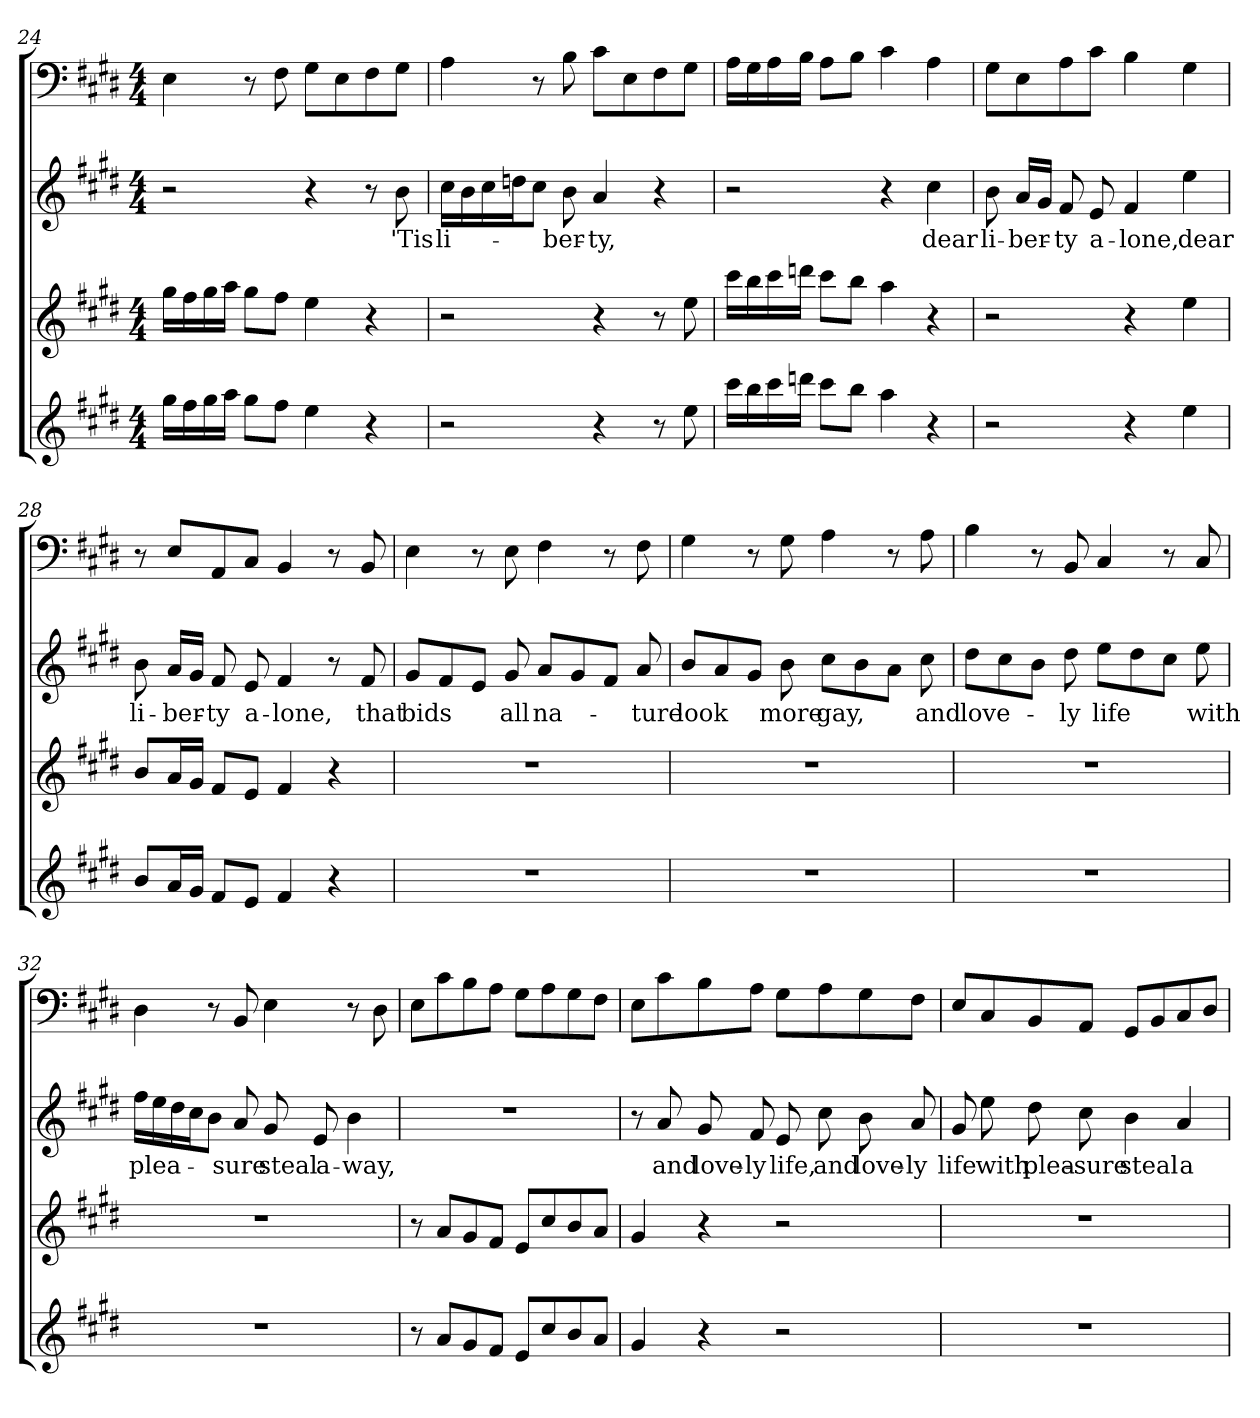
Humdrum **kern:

**kern	**kern	**kern	**text	**kern
*part4	*part3	*part2	*part2	*part1
*staff4	*staff3	*staff2	*staff2	*staff1
*clefG2	*clefG2	*clefG2	*	*clefF4
*k[f#c#g#d#]	*k[f#c#g#d#]	*k[f#c#g#d#]	*	*k[f#c#g#d#]
*E:	*E:	*E:	*	*E:
*M4/4	*M4/4	*M4/4	*	*M4/4
=24	=24	=24	=24	=24
16gg#\LL	16gg#\LL	2r	.	4E\
16ff#\	16ff#\	.	.	.
16gg#\	16gg#\	.	.	.
16aa\JJ	16aa\JJ	.	.	.
8gg#\L	8gg#\L	.	.	8r
8ff#\J	8ff#\J	.	.	8F#\
4ee\	4ee\	4r	.	8G#\L
.	.	.	.	8E\
4r	4r	8r	.	8F#\
.	.	8b\	'Tis	8G#\J
=25	=25	=25	=25	=25
2r	2r	16cc#\LL	li-	4A\
.	.	16b\	.	.
.	.	16cc#\	.	.
.	.	16ddn\J	.	.
.	.	8cc#\J	.	8r
.	.	8b\	-ber-	8B\
4r	4r	4a/	-ty,	8c#\L
.	.	.	.	8E\
8r	8r	4r	.	8F#\
8ee\	8ee\	.	.	8G#\J
=26	=26	=26	=26	=26
16ccc#\LL	16ccc#\LL	2r	.	16A\LL
16bb\	16bb\	.	.	16G#\
16ccc#\	16ccc#\	.	.	16A\
16dddn\JJ	16dddn\JJ	.	.	16B\JJ
8ccc#\L	8ccc#\L	.	.	8A\L
8bb\J	8bb\J	.	.	8B\J
4aa\	4aa\	4r	.	4c#\
4r	4r	4cc#\	dear	4A\
=27	=27	=27	=27	=27
2r	2r	8b\	li-	8G#\L
.	.	16a/LL	-ber-	8E\
.	.	16g#/JJ	.	.
.	.	8f#/	-ty	8A\
.	.	8e/	a-	8c#\J
4r	4r	4f#/	-lone,	4B\
4ee\	4ee\	4ee\	dear	4G#\
=28	=28	=28	=28	=28
8b/L	8b/L	8b\	li-	8r
16a/L	16a/L	16a/LL	-ber-	8E/L
16g#/JJ	16g#/JJ	16g#/JJ	.	.
8f#/L	8f#/L	8f#/	-ty	8AA/
8e/J	8e/J	8e/	a-	8C#/J
4f#/	4f#/	4f#/	-lone,	4BB/
4r	4r	8r	.	8r
.	.	8f#/	that	8BB/
=29	=29	=29	=29	=29
1r	1r	8g#/L	bids	4E\
.	.	8f#/	.	.
.	.	8e/J	.	8r
.	.	8g#/	all	8E\
.	.	8a/L	na-	4F#\
.	.	8g#/	.	.
.	.	8f#/J	.	8r
.	.	8a/	-ture	8F#\
=30	=30	=30	=30	=30
1r	1r	8b/L	look	4G#\
.	.	8a/	.	.
.	.	8g#/J	.	8r
.	.	8b\	more	8G#\
.	.	8cc#\L	gay,	4A\
.	.	8b\	.	.
.	.	8a\J	.	8r
.	.	8cc#\	and	8A\
=31	=31	=31	=31	=31
1r	1r	8dd#\L	love-	4B\
.	.	8cc#\	.	.
.	.	8b\J	.	8r
.	.	8dd#\	-ly	8BB/
.	.	8ee\L	life	4C#/
.	.	8dd#\	.	.
.	.	8cc#\J	.	8r
.	.	8ee\	with	8C#/
=32	=32	=32	=32	=32
1r	1r	16ff#\LL	plea-	4D#\
.	.	16ee\	.	.
.	.	16dd#\	.	.
.	.	16cc#\J	.	.
.	.	8b\J	.	8r
.	.	8a/	-sure	8BB/
.	.	8g#/	steal	4E\
.	.	8e/	a-	.
.	.	4b\	-way,	8r
.	.	.	.	8D#\
=33	=33	=33	=33	=33
8r	8r	1r	.	8E\L
8a/L	8a/L	.	.	8c#\
8g#/	8g#/	.	.	8B\
8f#/J	8f#/J	.	.	8A\J
8e/L	8e/L	.	.	8G#\L
8cc#/	8cc#/	.	.	8A\
8b/	8b/	.	.	8G#\
8a/J	8a/J	.	.	8F#\J
=34	=34	=34	=34	=34
4g#/	4g#/	8r	.	8E\L
.	.	8a/	and	8c#\
4r	4r	8g#/	love-	8B\
.	.	8f#/	-ly	8A\J
2r	2r	8e/	life,	8G#\L
.	.	8cc#\	and	8A\
.	.	8b\	love-	8G#\
.	.	8a/	-ly	8F#\J
=35	=35	=35	=35	=35
1r	1r	8g#/	life	8E/L
.	.	8ee\	with	8C#/
.	.	8dd#\	plea-	8BB/
.	.	8cc#\	-sure	8AA/J
.	.	4b\	steal	8GG#/L
.	.	.	.	8BB/
.	.	4a/	a-	8C#/
.	.	.	.	8D#/J
=	=	=	=	=
*-	*-	*-	*-	*-
